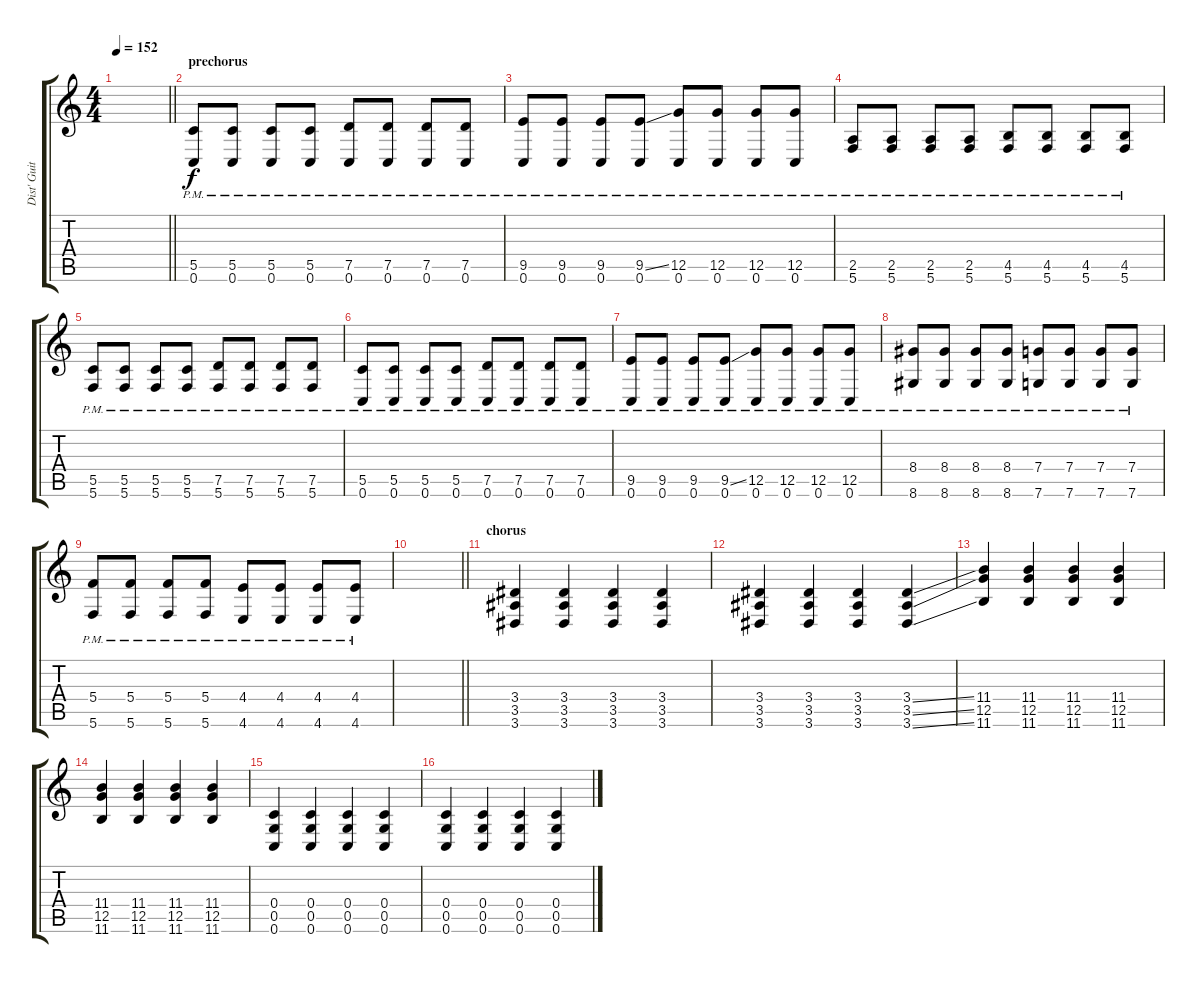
\track ("Dist' Guitar 1" "Dist' Guit") {instrument distortionguitar}
\staff {score tabs}
\tuning (D4 A3 F3 C3 G2 C2) {hide}
\ts (4 4)
\tempo 152
\clef g2
\barLineRight lightlight
\ks c
|
\section ("" "prechorus")
(5.5{pm} 0.6{pm}).8 (5.5{pm} 0.6{pm}).8 (5.5{pm} 0.6{pm}).8 (5.5{pm} 0.6{pm}).8 (7.5{pm} 0.6{pm}).8 (7.5{pm} 0.6{pm}).8 (7.5{pm} 0.6{pm}).8 (7.5{pm} 0.6{pm}).8 |
(9.5{pm} 0.6{pm}).8 (9.5{pm} 0.6{pm}).8 (9.5{pm} 0.6{pm}).8 (9.5{ss pm} 0.6{pm}).8 (12.5{pm} 0.6{pm}).8 (12.5{pm} 0.6{pm}).8 (12.5{pm} 0.6{pm}).8 (12.5{pm} 0.6{pm}).8 |
(2.5{pm} 5.6{pm}).8 (2.5{pm} 5.6{pm}).8 (2.5{pm} 5.6{pm}).8 (2.5{pm} 5.6{pm}).8 (4.5{pm} 5.6{pm}).8 (4.5{pm} 5.6{pm}).8 (4.5{pm} 5.6{pm}).8 (4.5{pm} 5.6{pm}).8 |
(5.5{pm} 5.6{pm}).8 (5.5{pm} 5.6{pm}).8 (5.5{pm} 5.6{pm}).8 (5.5{pm} 5.6{pm}).8 (7.5{pm} 5.6{pm}).8 (7.5{pm} 5.6{pm}).8 (7.5{pm} 5.6{pm}).8 (7.5{pm} 5.6{pm}).8 |
(5.5{pm} 0.6{pm}).8 (5.5{pm} 0.6{pm}).8 (5.5{pm} 0.6{pm}).8 (5.5{pm} 0.6{pm}).8 (7.5{pm} 0.6{pm}).8 (7.5{pm} 0.6{pm}).8 (7.5{pm} 0.6{pm}).8 (7.5{pm} 0.6{pm}).8 |
(9.5{pm} 0.6{pm}).8 (9.5{pm} 0.6{pm}).8 (9.5{pm} 0.6{pm}).8 (9.5{ss pm} 0.6{pm}).8 (12.5{pm} 0.6{pm}).8 (12.5{pm} 0.6{pm}).8 (12.5{pm} 0.6{pm}).8 (12.5{pm} 0.6{pm}).8 |
(8.4{pm} 8.6{pm}).8 (8.4{pm} 8.6{pm}).8 (8.4{pm} 8.6{pm}).8 (8.4{pm} 8.6{pm}).8 (7.4{pm} 7.6{pm}).8 (7.4{pm} 7.6{pm}).8 (7.4{pm} 7.6{pm}).8 (7.4{pm} 7.6{pm}).8 |
(5.4 5.6{pm}).8 (5.4{pm} 5.6{pm}).8 (5.4{pm} 5.6{pm}).8 (5.4{pm} 5.6{pm}).8 (4.4{pm} 4.6{pm}).8 (4.4{pm} 4.6{pm}).8 (4.4{pm} 4.6{pm}).8 (4.4{pm} 4.6{pm}).8 |
\barLineRight lightlight
|
\section ("" "chorus")
(3.4 3.5 3.6).4 (3.4 3.5 3.6).4 (3.4 3.5 3.6).4 (3.4 3.5 3.6).4 |
(3.4 3.5 3.6).4 (3.4 3.5 3.6).4 (3.4 3.5 3.6).4 (3.4{ss} 3.5{ss} 3.6{ss}).4 |
(11.4 12.5 11.6).4 (11.4 12.5 11.6).4 (11.4 12.5 11.6).4 (11.4 12.5 11.6).4 |
(11.4 12.5 11.6).4 (11.4 12.5 11.6).4 (11.4 12.5 11.6).4 (11.4 12.5 11.6).4 |
(0.4 0.5 0.6).4 (0.4 0.5 0.6).4 (0.4 0.5 0.6).4 (0.4 0.5 0.6).4 |
(0.4 0.5 0.6).4 (0.4 0.5 0.6).4 (0.4 0.5 0.6).4 (0.4 0.5 0.6).4
